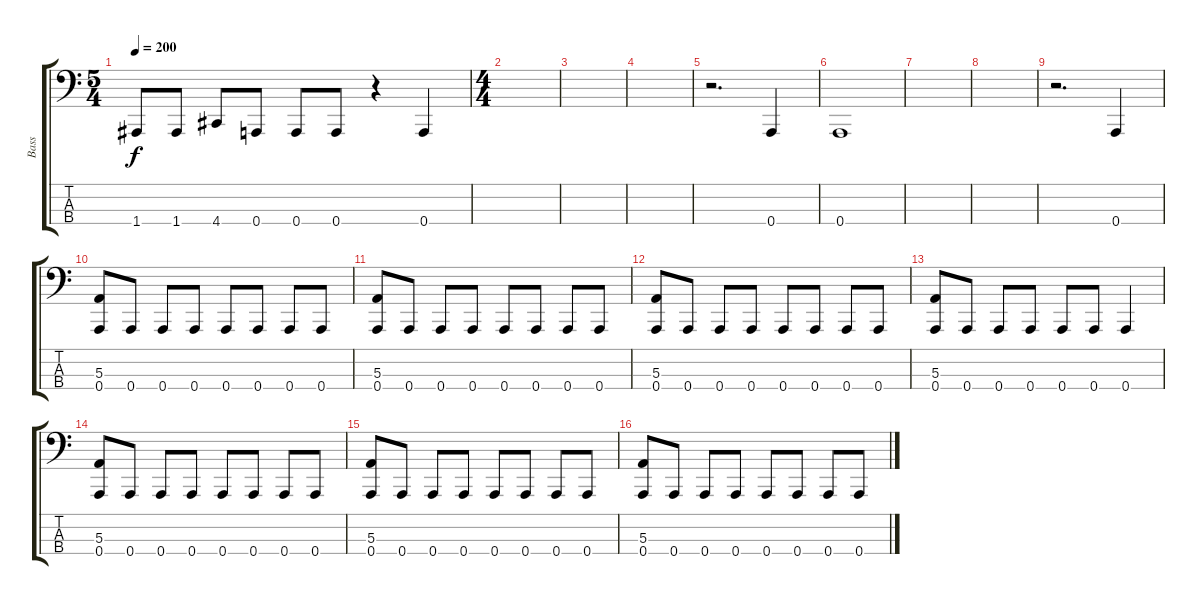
\track ("Bass" "Bass") {instrument electricbasspick}
\staff {score tabs}
\tuning (D2 A1 E1 A0) {hide}
\ts (5 4)
\tempo 200
\clef f4
\ks c
1.4.8{dy f} 1.4.8 4.4.8 0.4.8 0.4.8 0.4.8 r.4 0.4.4 |
\ts (4 4)
|
|
|
r.2{d} 0.4.4 |
0.4.1 |
|
|
r.2{d} 0.4.4 |
(5.3 0.4).8 0.4.8 0.4.8 0.4.8 0.4.8 0.4.8 0.4.8 0.4.8 |
(5.3 0.4).8 0.4.8 0.4.8 0.4.8 0.4.8 0.4.8 0.4.8 0.4.8 |
(5.3 0.4).8 0.4.8 0.4.8 0.4.8 0.4.8 0.4.8 0.4.8 0.4.8 |
(5.3 0.4).8 0.4.8 0.4.8 0.4.8 0.4.8 0.4.8 0.4.4 |
(5.3 0.4).8 0.4.8 0.4.8 0.4.8 0.4.8 0.4.8 0.4.8 0.4.8 |
(5.3 0.4).8 0.4.8 0.4.8 0.4.8 0.4.8 0.4.8 0.4.8 0.4.8 |
(5.3 0.4).8 0.4.8 0.4.8 0.4.8 0.4.8 0.4.8 0.4.8 0.4.8
